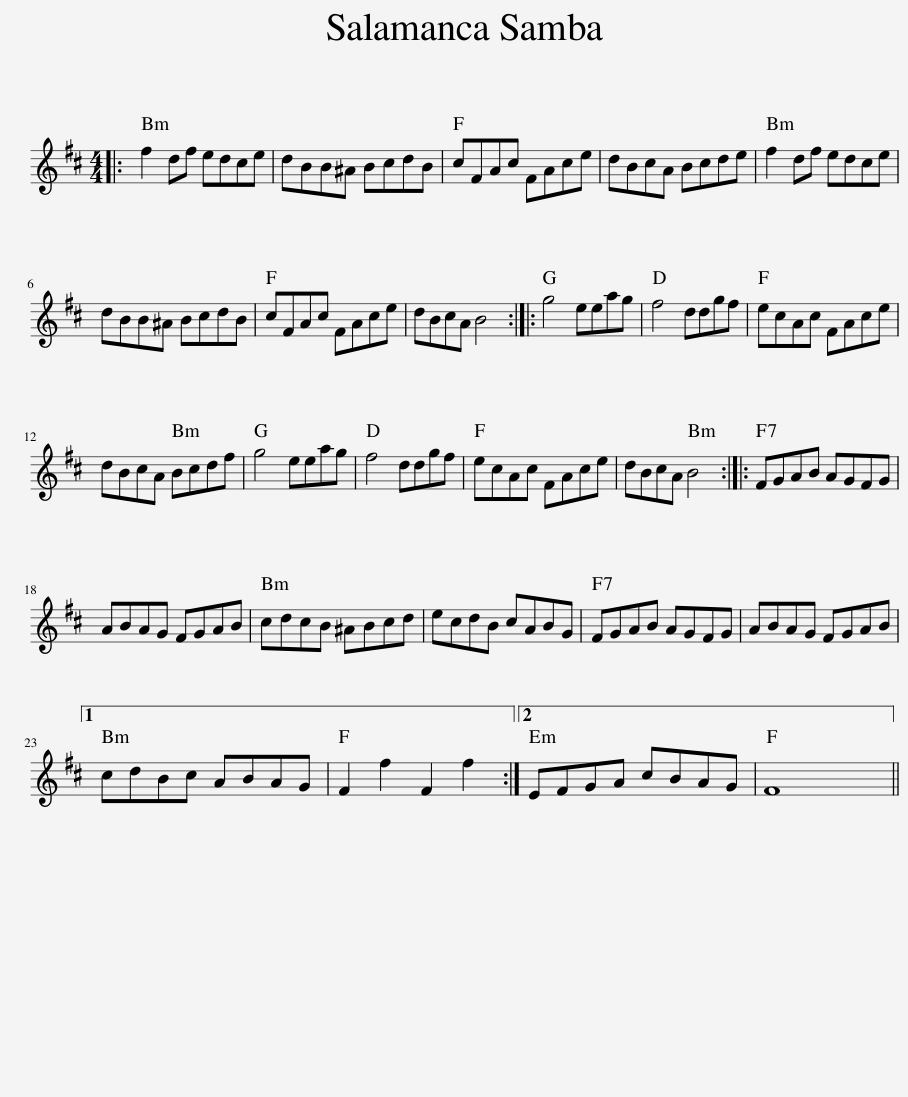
X:1
L:1/8
M:4/4
I:linebreak $
K:Bmin
V:1 treble
V:1
|: f2 df edce | dBB^A BcdB | cFAc FAce | dBcA Bcde | f2 df edce |$ %5
 dBB^A BcdB | cFAc FAce | dBcA B4 :: g4 eeag | f4 ddgf | %10
 ecAc FAce |$ dBcA Bcdf | g4 eeag | f4 ddgf | ecAc FAce | %15
 dBcA B4 :: FGAB AGFG |$ ABAG FGAB | cdcB ^ABcd | ecdB cABG | %20
 FGAB AGFG | ABAG FGAB |1$ cdBc ABAG | F2 f2 F2 f2 :|2 EFGA cBAG | %25
 F8 || %26
